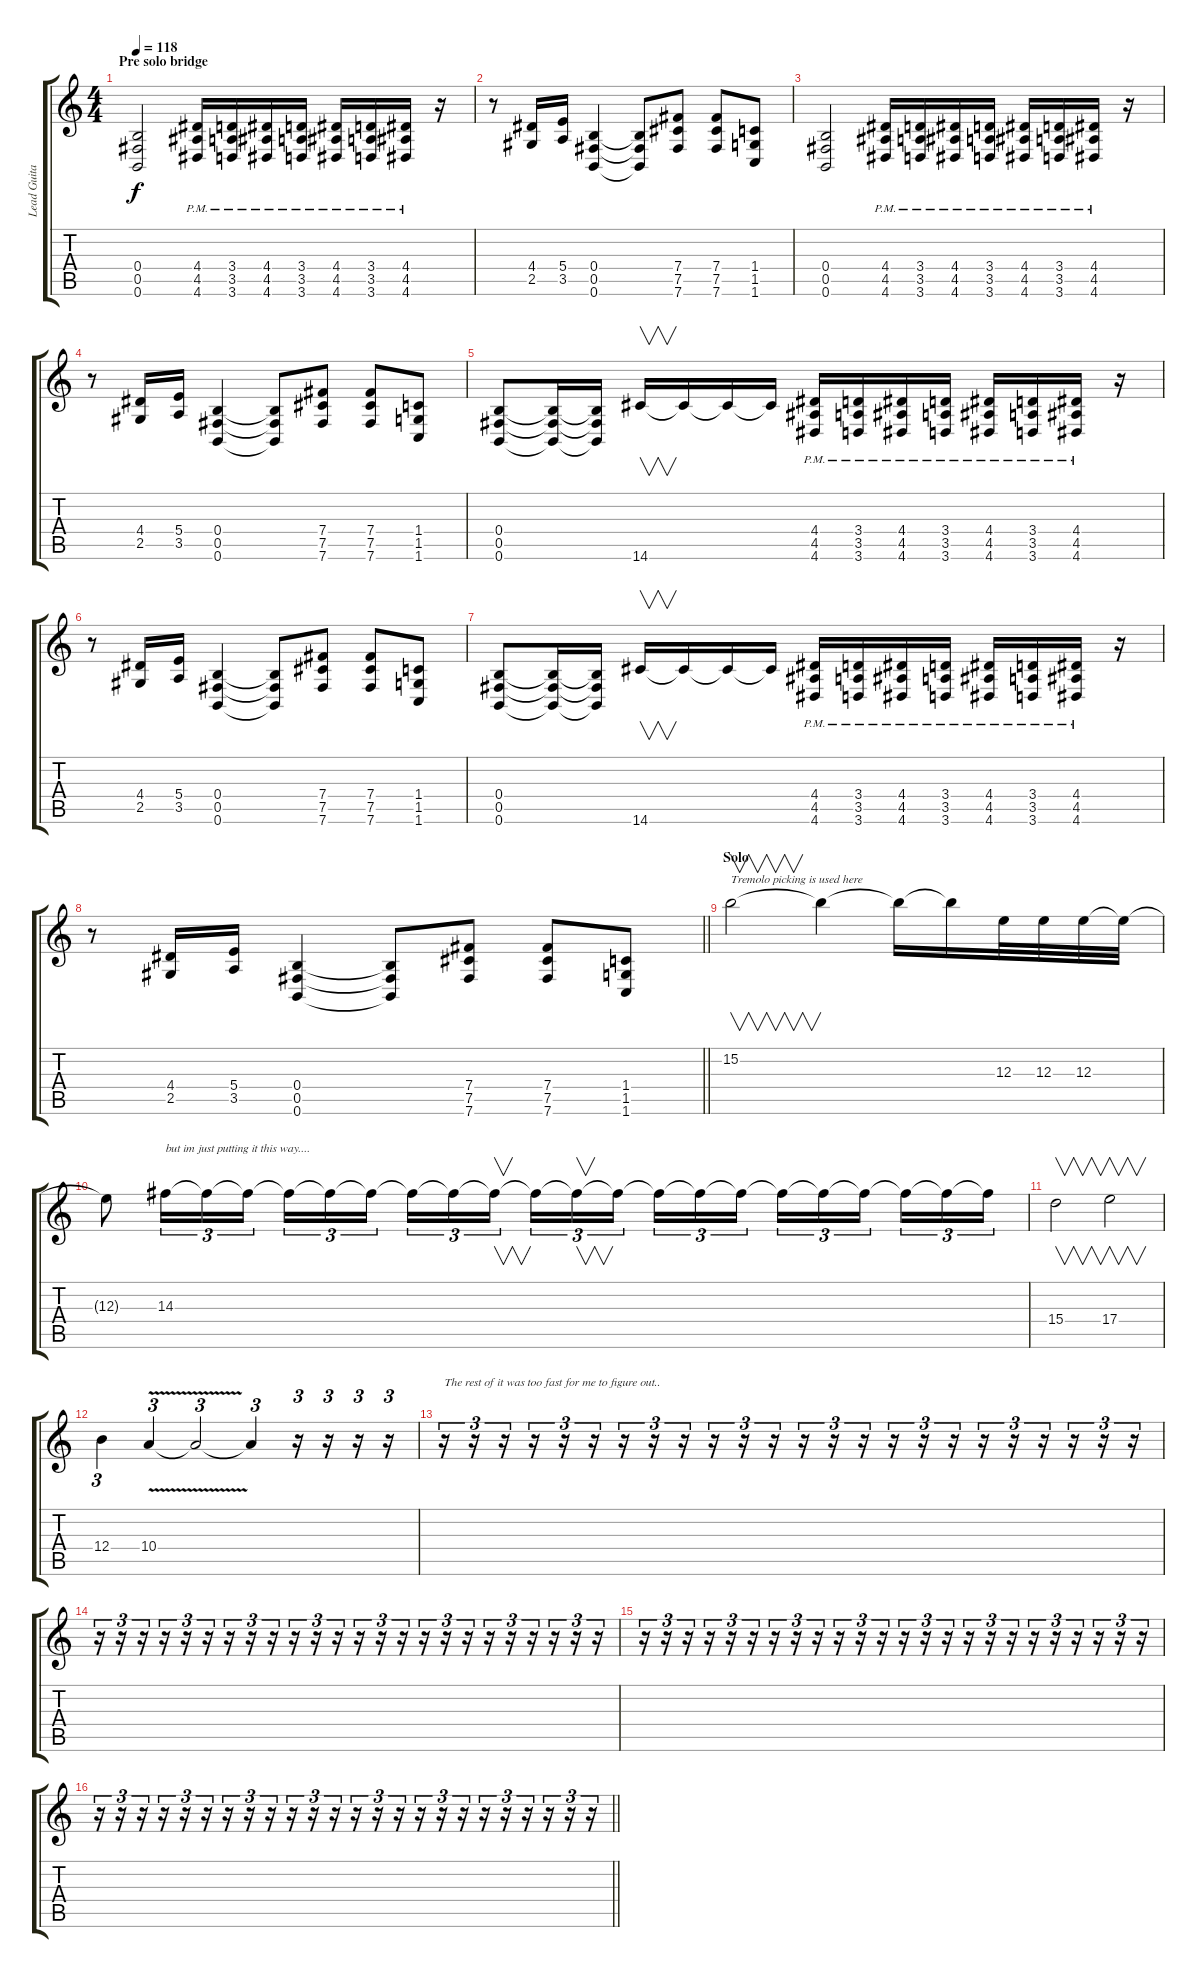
\track ("Lead Guitar" "Lead Guita") {instrument distortionguitar}
\staff {score tabs}
\tuning (Db4 Ab3 E3 B2 Gb2 B1) {hide}
\ts (4 4)
\section ("" "Pre solo bridge")
\tempo 118
\clef g2
\ks c
(0.4 0.5 0.6).2{dy f volume 16 balance 0} (4.4{pm} 4.5{pm} 4.6{pm}).16 (3.4{pm} 3.5{pm} 3.6{pm}).16 (4.4{pm} 4.5{pm} 4.6{pm}).16 (3.4{pm} 3.5{pm} 3.6{pm}).16 (4.4{pm} 4.5{pm} 4.6{pm}).16 (3.4{pm} 3.5{pm} 3.6{pm}).16 (4.4{pm} 4.5{pm} 4.6{pm}).16 r.16 |
r.8 (4.4 2.5).16 (5.4 3.5).16 (0.4 0.5 0.6).4 (0.4{t} 0.5{t} 0.6{t}).8 (7.4 7.5 7.6).8 (7.4 7.5 7.6).8 (1.4 1.5 1.6).8 |
(0.4 0.5 0.6).2 (4.4{pm} 4.5{pm} 4.6{pm}).16 (3.4{pm} 3.5{pm} 3.6{pm}).16 (4.4{pm} 4.5{pm} 4.6{pm}).16 (3.4{pm} 3.5{pm} 3.6{pm}).16 (4.4{pm} 4.5{pm} 4.6{pm}).16 (3.4{pm} 3.5{pm} 3.6{pm}).16 (4.4{pm} 4.5{pm} 4.6{pm}).16 r.16 |
r.8 (4.4 2.5).16 (5.4 3.5).16 (0.4 0.5 0.6).4 (0.4{t} 0.5{t} 0.6{t}).8 (7.4 7.5 7.6).8 (7.4 7.5 7.6).8 (1.4 1.5 1.6).8 |
(0.4 0.5 0.6).8 (0.4{t} 0.5{t} 0.6{t}).16 (0.4{t} 0.5{t} 0.6{t}).16 14.6.16{v} 14.6{t}.16 14.6{t}.16 14.6{t}.16 (4.4{pm} 4.5{pm} 4.6{pm}).16 (3.4{pm} 3.5{pm} 3.6{pm}).16 (4.4{pm} 4.5{pm} 4.6{pm}).16 (3.4{pm} 3.5{pm} 3.6{pm}).16 (4.4{pm} 4.5{pm} 4.6{pm}).16 (3.4{pm} 3.5{pm} 3.6{pm}).16 (4.4{pm} 4.5{pm} 4.6{pm}).16 r.16 |
r.8 (4.4 2.5).16 (5.4 3.5).16 (0.4 0.5 0.6).4 (0.4{t} 0.5{t} 0.6{t}).8 (7.4 7.5 7.6).8 (7.4 7.5 7.6).8 (1.4 1.5 1.6).8 |
(0.4 0.5 0.6).8 (0.4{t} 0.5{t} 0.6{t}).16 (0.4{t} 0.5{t} 0.6{t}).16 14.6.16{v} 14.6{t}.16 14.6{t}.16 14.6{t}.16 (4.4{pm} 4.5{pm} 4.6{pm}).16 (3.4{pm} 3.5{pm} 3.6{pm}).16 (4.4{pm} 4.5{pm} 4.6{pm}).16 (3.4{pm} 3.5{pm} 3.6{pm}).16 (4.4{pm} 4.5{pm} 4.6{pm}).16 (3.4{pm} 3.5{pm} 3.6{pm}).16 (4.4{pm} 4.5{pm} 4.6{pm}).16 r.16 |
\barLineRight lightlight
r.8 (4.4 2.5).16 (5.4 3.5).16 (0.4 0.5 0.6).4 (0.4{t} 0.5{t} 0.6{t}).8 (7.4 7.5 7.6).8 (7.4 7.5 7.6).8 (1.4 1.5 1.6).8 |
\section ("" "Solo")
15.2.2{v txt "Tremolo picking is used here" volume 16 balance 8} 15.2{t}.4 15.2{t}.16 15.2{t}.16 12.3.32 12.3.32 12.3.32 12.3{t}.32 |
12.3{t}.8 14.3.16{tu (3 2) txt "but im just putting it this way...."} 14.3{t}.16{tu (3 2)} 14.3{t}.16{tu (3 2)} 14.3{t}.16{tu (3 2)} 14.3{t}.16{tu (3 2)} 14.3{t}.16{tu (3 2) beam splitsecondary} 14.3{t}.16{tu (3 2)} 14.3{t}.16{tu (3 2)} 14.3{t}.16{v tu (3 2)} 14.3{t}.16{tu (3 2)} 14.3{t}.16{v tu (3 2)} 14.3{t}.16{tu (3 2) beam splitsecondary} 14.3{t}.16{tu (3 2)} 14.3{t}.16{tu (3 2)} 14.3{t}.16{tu (3 2)} 14.3{t}.16{tu (3 2)} 14.3{t}.16{tu (3 2)} 14.3{t}.16{tu (3 2) beam splitsecondary} 14.3{t}.16{tu (3 2)} 14.3{t}.16{tu (3 2)} 14.3{t}.16{tu (3 2)} |
15.4.2{v} 17.4.2{v} |
12.4.4{tu (3 2)} 10.4{v}.4{tu (3 2)} 10.4{t}.2{tu (3 2)} 10.4{t}.4{tu (3 2)} r.16{tu (3 2)} r.16{tu (3 2)} r.16{tu (3 2)} r.16{tu (3 2)} |
r.16{tu (3 2) txt "The rest of it was too fast for me to figure out.."} r.16{tu (3 2)} r.16{tu (3 2)} r.16{tu (3 2)} r.16{tu (3 2)} r.16{tu (3 2)} r.16{tu (3 2)} r.16{tu (3 2)} r.16{tu (3 2)} r.16{tu (3 2)} r.16{tu (3 2)} r.16{tu (3 2)} r.16{tu (3 2)} r.16{tu (3 2)} r.16{tu (3 2)} r.16{tu (3 2)} r.16{tu (3 2)} r.16{tu (3 2)} r.16{tu (3 2)} r.16{tu (3 2)} r.16{tu (3 2)} r.16{tu (3 2)} r.16{tu (3 2)} r.16{tu (3 2)} |
r.16{tu (3 2)} r.16{tu (3 2)} r.16{tu (3 2)} r.16{tu (3 2)} r.16{tu (3 2)} r.16{tu (3 2)} r.16{tu (3 2)} r.16{tu (3 2)} r.16{tu (3 2)} r.16{tu (3 2)} r.16{tu (3 2)} r.16{tu (3 2)} r.16{tu (3 2)} r.16{tu (3 2)} r.16{tu (3 2)} r.16{tu (3 2)} r.16{tu (3 2)} r.16{tu (3 2)} r.16{tu (3 2)} r.16{tu (3 2)} r.16{tu (3 2)} r.16{tu (3 2)} r.16{tu (3 2)} r.16{tu (3 2)} |
r.16{tu (3 2)} r.16{tu (3 2)} r.16{tu (3 2)} r.16{tu (3 2)} r.16{tu (3 2)} r.16{tu (3 2)} r.16{tu (3 2)} r.16{tu (3 2)} r.16{tu (3 2)} r.16{tu (3 2)} r.16{tu (3 2)} r.16{tu (3 2)} r.16{tu (3 2)} r.16{tu (3 2)} r.16{tu (3 2)} r.16{tu (3 2)} r.16{tu (3 2)} r.16{tu (3 2)} r.16{tu (3 2)} r.16{tu (3 2)} r.16{tu (3 2)} r.16{tu (3 2)} r.16{tu (3 2)} r.16{tu (3 2)} |
\barLineRight lightlight
r.16{tu (3 2)} r.16{tu (3 2)} r.16{tu (3 2)} r.16{tu (3 2)} r.16{tu (3 2)} r.16{tu (3 2)} r.16{tu (3 2)} r.16{tu (3 2)} r.16{tu (3 2)} r.16{tu (3 2)} r.16{tu (3 2)} r.16{tu (3 2)} r.16{tu (3 2)} r.16{tu (3 2)} r.16{tu (3 2)} r.16{tu (3 2)} r.16{tu (3 2)} r.16{tu (3 2)} r.16{tu (3 2)} r.16{tu (3 2)} r.16{tu (3 2)} r.16{tu (3 2)} r.16{tu (3 2)} r.16{tu (3 2)}
